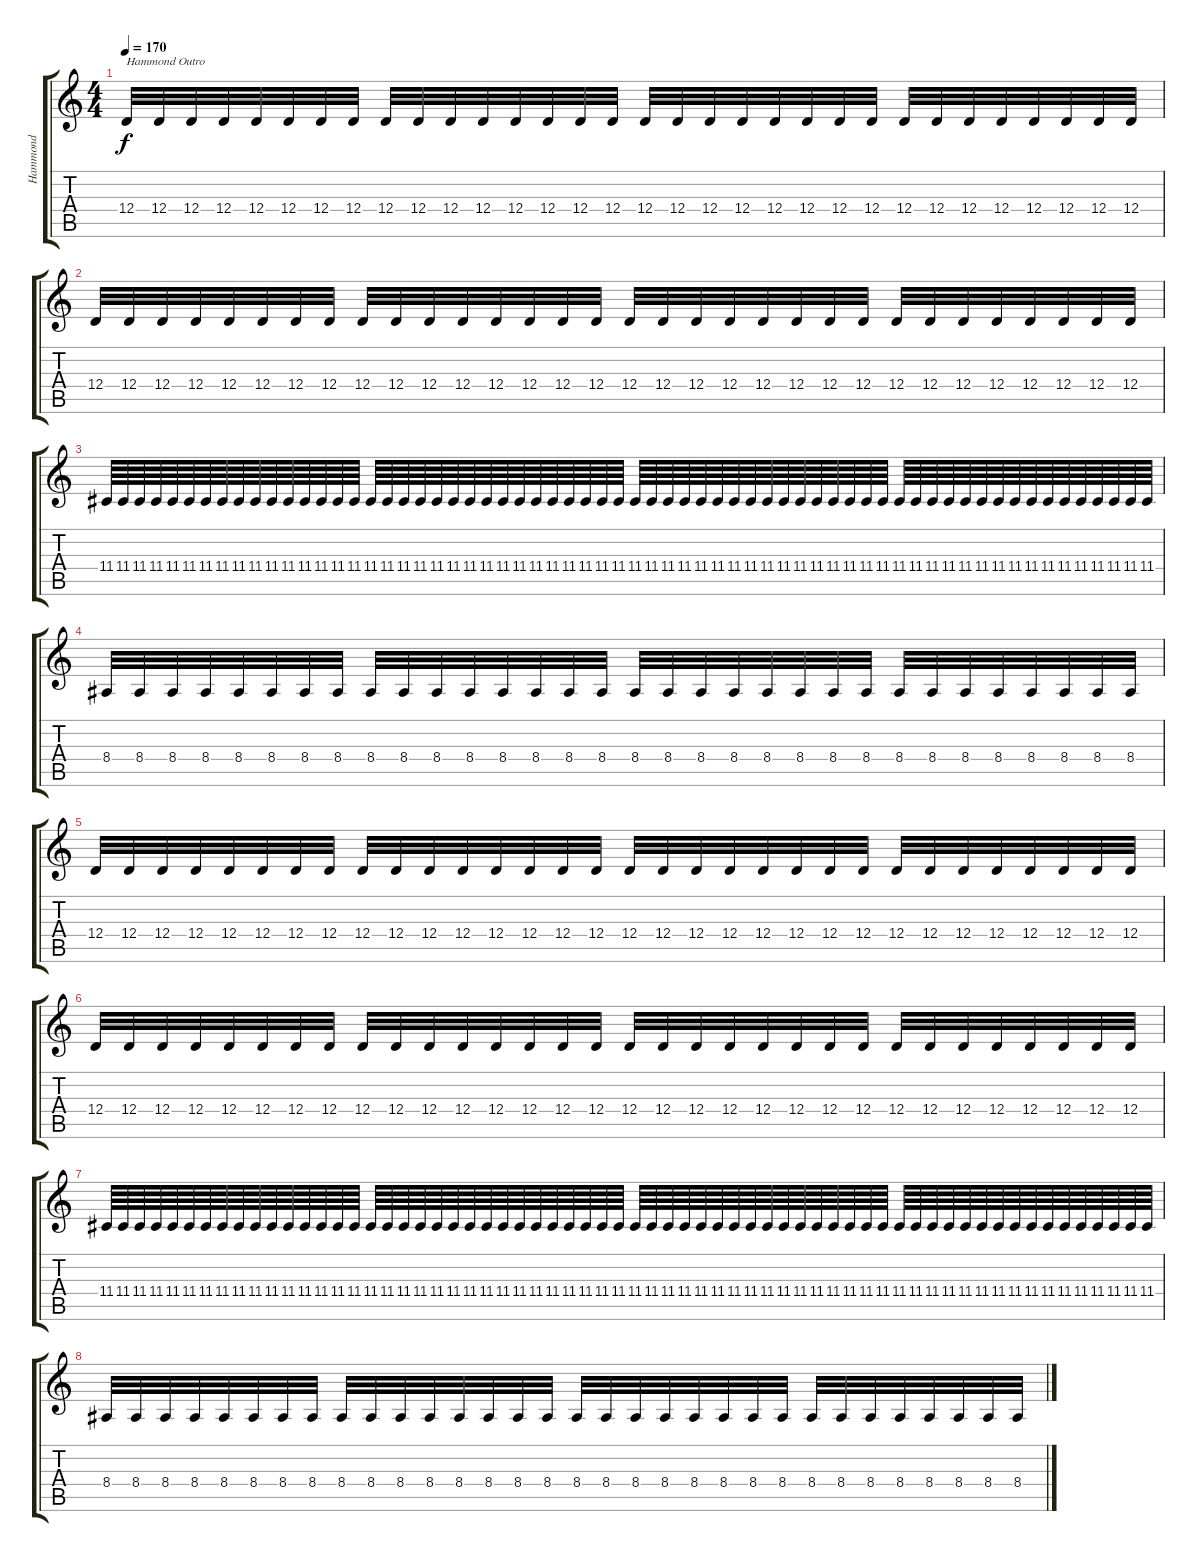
\track ("Hammond" "Hammond") {instrument drawbarorgan}
\staff {score tabs}
\tuning (E4 B3 G3 D3 A2 E2) {hide}
\ts (4 4)
\tempo 170
\clef g2
\ks c
12.4.32{txt "Hammond Outro" dy f} 12.4.32 12.4.32 12.4.32 12.4.32 12.4.32 12.4.32 12.4.32 12.4.32 12.4.32 12.4.32 12.4.32 12.4.32 12.4.32 12.4.32 12.4.32 12.4.32 12.4.32 12.4.32 12.4.32 12.4.32 12.4.32 12.4.32 12.4.32 12.4.32 12.4.32 12.4.32 12.4.32 12.4.32 12.4.32 12.4.32 12.4.32 |
12.4.32 12.4.32 12.4.32 12.4.32 12.4.32 12.4.32 12.4.32 12.4.32 12.4.32 12.4.32 12.4.32 12.4.32 12.4.32 12.4.32 12.4.32 12.4.32 12.4.32 12.4.32 12.4.32 12.4.32 12.4.32 12.4.32 12.4.32 12.4.32 12.4.32 12.4.32 12.4.32 12.4.32 12.4.32 12.4.32 12.4.32 12.4.32 |
11.4.64 11.4.64 11.4.64 11.4.64 11.4.64 11.4.64 11.4.64 11.4.64 11.4.64 11.4.64 11.4.64 11.4.64 11.4.64 11.4.64 11.4.64 11.4.64 11.4.64 11.4.64 11.4.64 11.4.64 11.4.64 11.4.64 11.4.64 11.4.64 11.4.64 11.4.64 11.4.64 11.4.64 11.4.64 11.4.64 11.4.64 11.4.64 11.4.64 11.4.64 11.4.64 11.4.64 11.4.64 11.4.64 11.4.64 11.4.64 11.4.64 11.4.64 11.4.64 11.4.64 11.4.64 11.4.64 11.4.64 11.4.64 11.4.64 11.4.64 11.4.64 11.4.64 11.4.64 11.4.64 11.4.64 11.4.64 11.4.64 11.4.64 11.4.64 11.4.64 11.4.64 11.4.64 11.4.64 11.4.64 |
8.4.32 8.4.32 8.4.32 8.4.32 8.4.32 8.4.32 8.4.32 8.4.32 8.4.32 8.4.32 8.4.32 8.4.32 8.4.32 8.4.32 8.4.32 8.4.32 8.4.32 8.4.32 8.4.32 8.4.32 8.4.32 8.4.32 8.4.32 8.4.32 8.4.32 8.4.32 8.4.32 8.4.32 8.4.32 8.4.32 8.4.32 8.4.32 |
12.4.32 12.4.32 12.4.32 12.4.32 12.4.32 12.4.32 12.4.32 12.4.32 12.4.32 12.4.32 12.4.32 12.4.32 12.4.32 12.4.32 12.4.32 12.4.32 12.4.32 12.4.32 12.4.32 12.4.32 12.4.32 12.4.32 12.4.32 12.4.32 12.4.32 12.4.32 12.4.32 12.4.32 12.4.32 12.4.32 12.4.32 12.4.32 |
12.4.32 12.4.32 12.4.32 12.4.32 12.4.32 12.4.32 12.4.32 12.4.32 12.4.32 12.4.32 12.4.32 12.4.32 12.4.32 12.4.32 12.4.32 12.4.32 12.4.32 12.4.32 12.4.32 12.4.32 12.4.32 12.4.32 12.4.32 12.4.32 12.4.32 12.4.32 12.4.32 12.4.32 12.4.32 12.4.32 12.4.32 12.4.32 |
11.4.64 11.4.64 11.4.64 11.4.64 11.4.64 11.4.64 11.4.64 11.4.64 11.4.64 11.4.64 11.4.64 11.4.64 11.4.64 11.4.64 11.4.64 11.4.64 11.4.64 11.4.64 11.4.64 11.4.64 11.4.64 11.4.64 11.4.64 11.4.64 11.4.64 11.4.64 11.4.64 11.4.64 11.4.64 11.4.64 11.4.64 11.4.64 11.4.64 11.4.64 11.4.64 11.4.64 11.4.64 11.4.64 11.4.64 11.4.64 11.4.64 11.4.64 11.4.64 11.4.64 11.4.64 11.4.64 11.4.64 11.4.64 11.4.64 11.4.64 11.4.64 11.4.64 11.4.64 11.4.64 11.4.64 11.4.64 11.4.64 11.4.64 11.4.64 11.4.64 11.4.64 11.4.64 11.4.64 11.4.64 |
8.4.32 8.4.32 8.4.32 8.4.32 8.4.32 8.4.32 8.4.32 8.4.32 8.4.32 8.4.32 8.4.32 8.4.32 8.4.32 8.4.32 8.4.32 8.4.32 8.4.32 8.4.32 8.4.32 8.4.32 8.4.32 8.4.32 8.4.32 8.4.32 8.4.32 8.4.32 8.4.32 8.4.32 8.4.32 8.4.32 8.4.32 8.4.32
